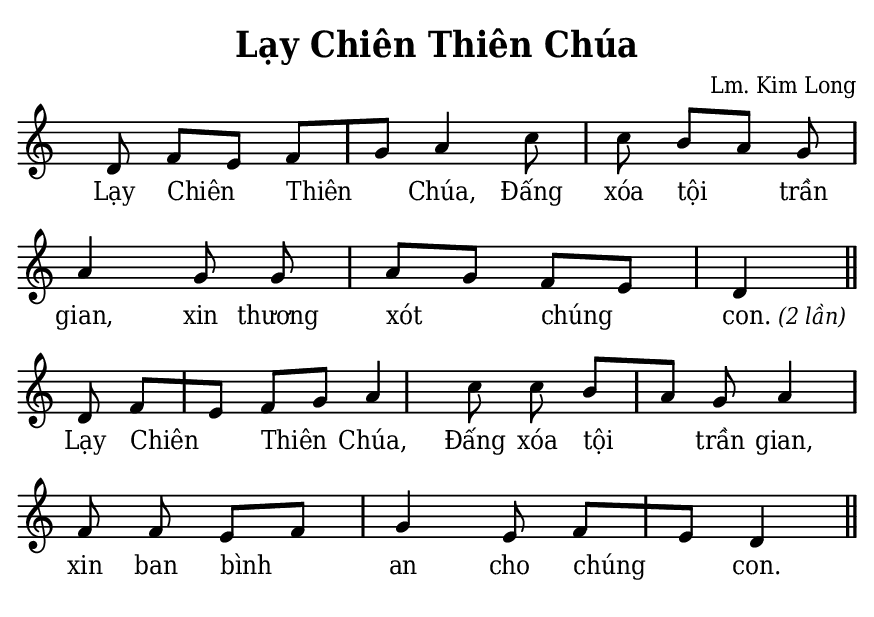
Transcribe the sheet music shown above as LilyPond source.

% Cài đặt chung\
\version "2.22.1"
\include "gregorian.ly"

\header {
  title = "Lạy Chiên Thiên Chúa"
  composer = "Lm. Kim Long"
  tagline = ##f
}

% Nhạc phiên khúc
nhacPhienKhucSop = \relative c' {
  \autoBeamOff
  d8 f [e] f [g] a4 c8 c b [a] g a4
  g8 g a [g] f [e] d4 \bar "||"
  d8 f [e] f [g] a4 c8 c b [a] g a4
  f8 f e [f] g4 e8 f [e] d4 \bar "||"
}

% Lời phiên khúc
loiPhienKhucSop = \lyrics {
  Lạy Chiên Thiên Chúa, Đấng xóa tội trần gian,
  xin thương xót chúng
  \tweak self-alignment-X #LEFT
  \tweak extra-offset #'(-1 . 0)
  \markup { "con." \italic \smaller "(2 lần)" }
  Lạy Chiên Thiên Chúa, Đấng xóa tội trần gian,
  xin ban bình an cho chúng con.
}

% Dàn trang
\paper {
  #(set-paper-size "a5")
  top-margin = 3\mm
  bottom-margin = 3\mm
  left-margin = 3\mm
  right-margin = 3\mm
  #(define fonts
	 (make-pango-font-tree "Deja Vu Serif Condensed"
	 		       "Deja Vu Serif Condensed"
			       "Deja Vu Serif Condensed"
			       (/ 20 20)))
}

TongNhip = {
  \key c \major \time 2/4
  \set Timing.beamExceptions = #'()
  \set Timing.baseMoment = #(ly:make-moment 1/4)
}

\score {
  \new ChoirStaff <<
    \new Staff <<
      \new Voice = "beSop" {
        \clef treble \TongNhip \nhacPhienKhucSop
      }
      \new Lyrics \lyricsto beSop \loiPhienKhucSop
    >>
  >>
  \layout {
    \override Staff.TimeSignature.transparent = ##t
    \override Lyrics.LyricSpace.minimum-distance = #1
    \override LyricHyphen.minimum-distance = #2
    \override Score.BarNumber.break-visibility = ##(#f #f #f)
    \override Score.SpacingSpanner.uniform-stretching = ##t
    \override Score.SpacingSpanner.packed-spacing = ##f
    \set Score.defaultBarType = ""
    ragged-last = ##f
    %indent = #10
  } 
}
